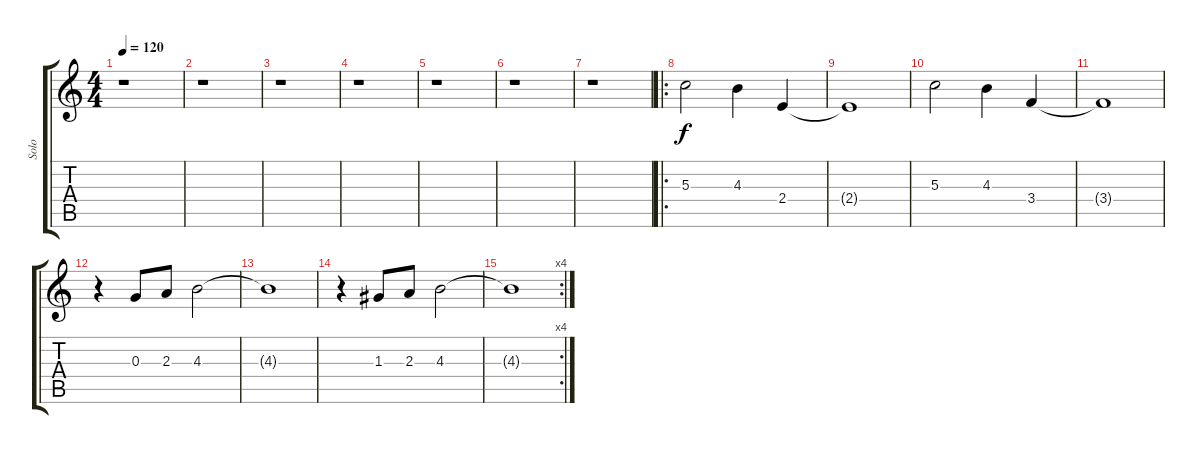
\track ("Solo" "Solo") {instrument distortionguitar}
\staff {score tabs}
\tuning (E4 B3 G3 D3 A2 E2) {hide}
\ts (4 4)
\tempo 120
\clef g2
\ks c
r.1{dy f} |
r.1 |
r.1 |
r.1 |
r.1 |
r.1 |
r.1 |
\ro
5.3.2 4.3.4 2.4.4 |
2.4{t}.1 |
5.3.2 4.3.4 3.4.4 |
3.4{t}.1 |
r.4 0.3.8 2.3.8 4.3.2 |
4.3{t}.1 |
r.4 1.3.8 2.3.8 4.3.2 |
\rc 4
4.3{t}.1
